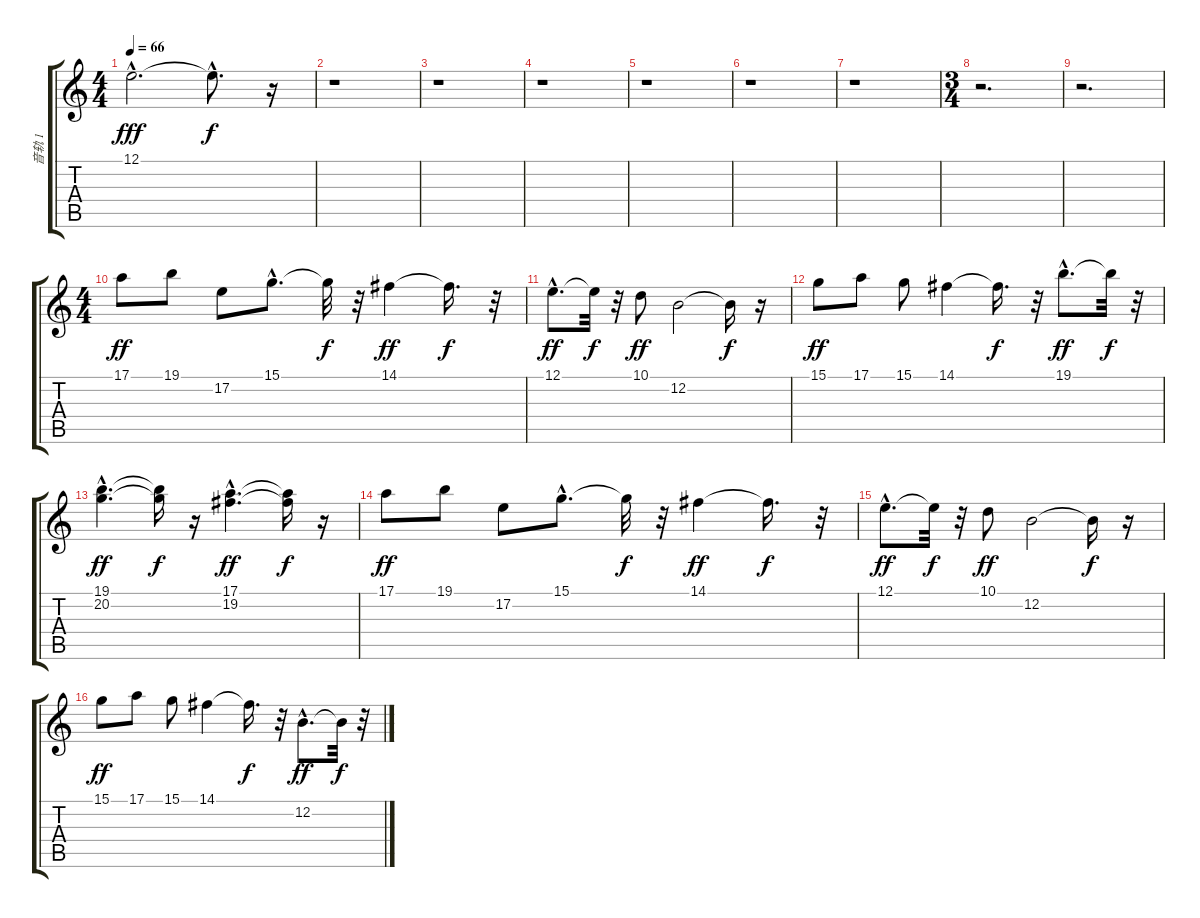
\track ("音轨 1" "音轨 1") {instrument acousticgrandpiano}
\staff {score tabs}
\tuning (E4 B3 G3 D3 A2 E2) {hide}
\ts (4 4)
\tempo 66
\clef g2
\ks c
12.1{hac}.2{d dy fff} 12.1{hac t}.8{d dy f} r.16 |
r.1 |
r.1 |
r.1 |
r.1 |
r.1 |
r.1 |
\ts (3 4)
r.2{d} |
r.2{d} |
\ts (4 4)
17.1.8{dy ff} 19.1.8 17.2.8 15.1{hac}.8{d} 15.1{t}.32{dy f} r.32 14.1.4{dy ff} 14.1{t}.16{d dy f} r.32 |
12.1{hac}.8{d dy ff} 12.1{t}.32{dy f} r.32 10.1.8{dy ff} 12.2.2 12.2{t}.16{dy f} r.16 |
15.1.8{dy ff} 17.1.8 15.1.8 14.1.4 14.1{t}.16{d dy f} r.32 19.1{hac}.8{d dy ff} 19.1{t}.32{dy f} r.32 |
(19.1{hac} 20.2{hac}).4{d dy ff} (19.1{t} 20.2{t}).16{dy f} r.16 (17.1{hac} 19.2{hac}).4{d dy ff} (17.1{t} 19.2{t}).16{dy f} r.16 |
17.1.8{dy ff} 19.1.8 17.2.8 15.1{hac}.8{d} 15.1{t}.32{dy f} r.32 14.1.4{dy ff} 14.1{t}.16{d dy f} r.32 |
12.1{hac}.8{d dy ff} 12.1{t}.32{dy f} r.32 10.1.8{dy ff} 12.2.2 12.2{t}.16{dy f} r.16 |
15.1.8{dy ff} 17.1.8 15.1.8 14.1.4 14.1{t}.16{d dy f} r.32 12.2{hac}.8{d dy ff} 12.2{t}.32{dy f} r.32
